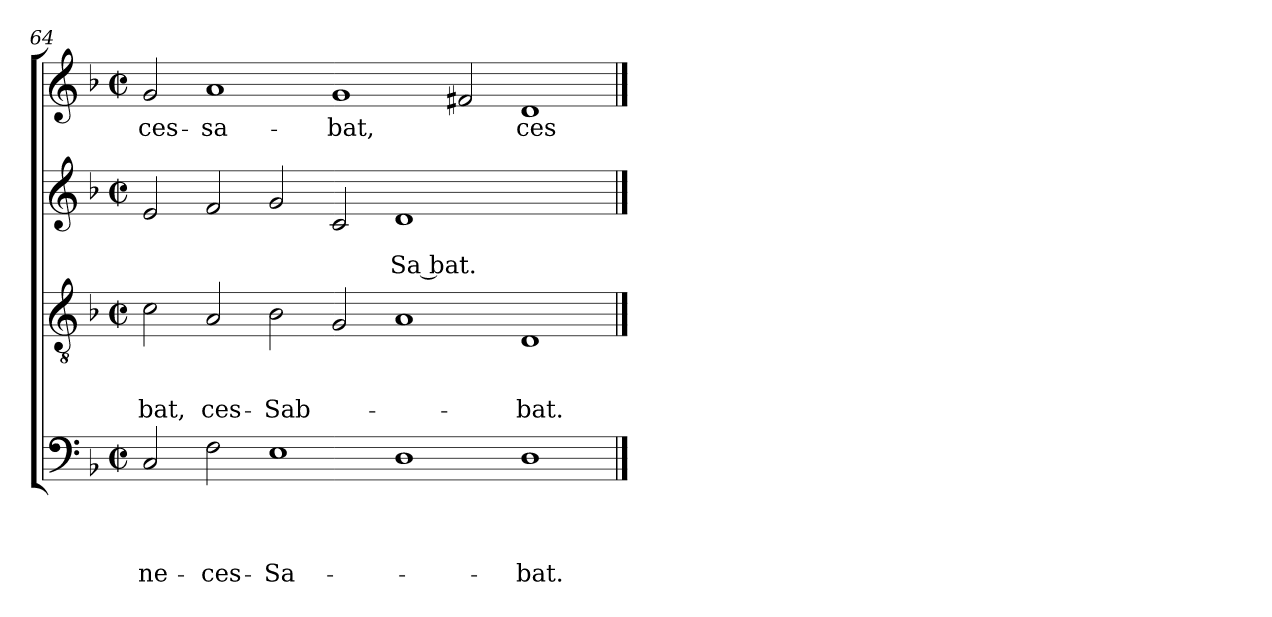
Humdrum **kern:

**kern	**text	**text	**text	**text	**kern	**text	**text	**text	**kern	**text	**text	**kern	**text
*part4	*part4	*part4	*part4	*part4	*part3	*part3	*part3	*part3	*part2	*part2	*part2	*part1	*part1
*staff4	*staff4	*staff4	*staff4	*staff4	*staff3	*staff3	*staff3	*staff3	*staff2	*staff2	*staff2	*staff1	*staff1
*clefF4	*	*	*	*	*clefGv2	*	*	*	*clefG2	*	*	*clefG2	*
*k[b-]	*	*	*	*	*k[b-]	*	*	*	*k[b-]	*	*	*k[b-]	*
*F:	*	*	*	*	*F:	*	*	*	*F:	*	*	*F:	*
*M2/2	*	*	*	*	*M2/2	*	*	*	*M2/2	*	*	*M2/2	*
*met(c|)	*	*	*	*	*met(c|)	*	*	*	*met(c|)	*	*	*met(c|)	*
=64	=64	=64	=64	=64	=64	=64	=64	=64	=64	=64	=64	=64	=64
!	!	!	!	!LO:LY:b	!	!	!	!LO:LY:b	!	!	!	!	!LO:LY:b
2C/	.	.	.	-ne-	2c\	.	.	-bat,	2e/	.	.	2g/	ces-
!	!	!	!	!LO:LY:b	!	!	!	!LO:LY:b	!	!	!	!	!LO:LY:b
2F\	.	.	.	-ces-	2A/	.	.	ces-	2f/	.	.	1a	-sa-
!	!	!	!	!LO:LY:b	!	!	!	!LO:LY:b	!	!	!	!	!
1E	.	.	.	-Sa-	2B-\	.	.	-Sab-	2g/	.	.	.	.
!	!	!	!	!	!	!	!	!	!	!	!	!	!LO:LY:b
.	.	.	.	.	2G/	.	.	.	2c/	.	.	1g	-bat,
!	!	!	!	!	!	!	!	!	!	!	!LO:LY:b	!	!
1D	.	.	.	.	1A	.	.	.	1d	.	-Sa bat.-	.	.
.	.	.	.	.	.	.	.	.	.	.	.	2f#/	.
!	!	!	!	!LO:LY:b	!	!	!	!LO:LY:b	!	!	!	!	!LO:LY:b
1D	.	.	.	-bat.	1D	.	.	-bat.	1ryy	.	.	1d	ces-
==	==	==	==	==	==	==	==	==	==	==	==	==	==
*-	*-	*-	*-	*-	*-	*-	*-	*-	*-	*-	*-	*-	*-
